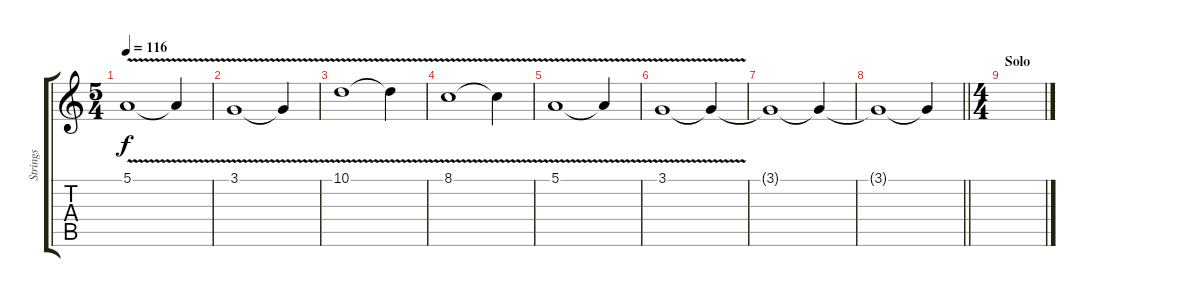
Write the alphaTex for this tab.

\track ("Strings" "Strings") {instrument synthstrings1}
\staff {score tabs}
\tuning (E4 B3 G3 D3 A2 E2) {hide}
\ts (5 4)
\tempo 116
\clef g2
\ks c
5.1{v}.1{dy f} 5.1{t}.4 |
3.1{v}.1 3.1{t}.4 |
10.1{v}.1 10.1{t}.4 |
8.1{v}.1 8.1{t}.4 |
5.1{v}.1 5.1{t}.4 |
3.1{v}.1 3.1{t}.4 |
3.1{t}.1 3.1{t}.4 |
\barLineRight lightlight
3.1{t}.1 3.1{t}.4 |
\ts (4 4)
\section ("" "Solo")
